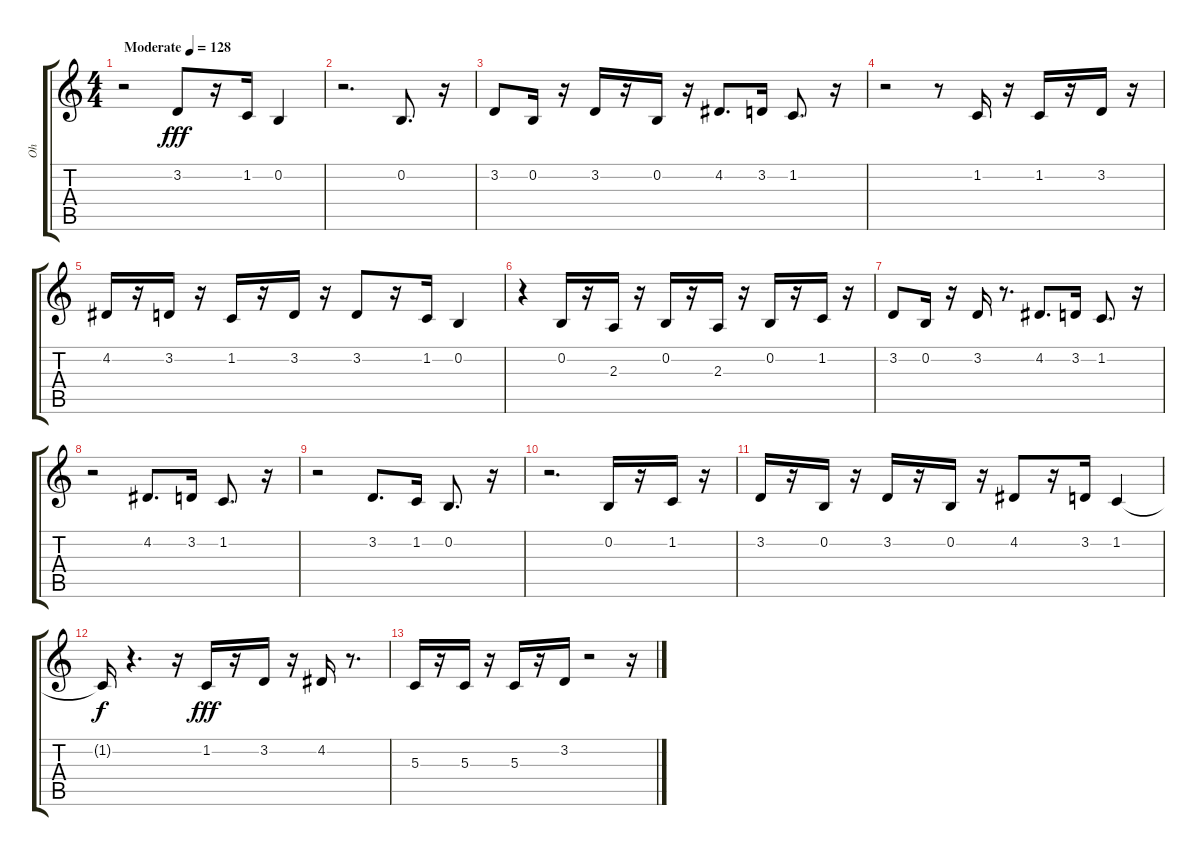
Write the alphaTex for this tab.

\track ("Oh" "Oh") {mute instrument clarinet}
\staff {score tabs}
\tuning (E4 B3 G3 D3 A2 E2) {hide}
\ts (4 4)
\tempo (128 "Moderate")
\clef g2
\ks c
r.2{dy fff instrument clarinet} 3.2.8 r.16 1.2.16 0.2.4 |
r.2{d} 0.2.8{d} r.16 |
3.2.8 0.2.16 r.16 3.2.16 r.16 0.2.16 r.16 4.2.8{d} 3.2.16 1.2.8{d} r.16 |
r.2 r.8 1.2.16 r.16 1.2.16 r.16 3.2.16 r.16 |
4.2.16 r.16 3.2.16 r.16 1.2.16 r.16 3.2.16 r.16 3.2.8 r.16 1.2.16 0.2.4 |
r.4 0.2.16 r.16 2.3.16 r.16 0.2.16 r.16 2.3.16 r.16 0.2.16 r.16 1.2.16 r.16 |
3.2.8 0.2.16 r.16 3.2.16 r.8{d} 4.2.8{d} 3.2.16 1.2.8{d} r.16 |
r.2 4.2.8{d} 3.2.16 1.2.8{d} r.16 |
r.2 3.2.8{d} 1.2.16 0.2.8{d} r.16 |
r.2{d} 0.2.16 r.16 1.2.16 r.16 |
3.2.16 r.16 0.2.16 r.16 3.2.16 r.16 0.2.16 r.16 4.2.8 r.16 3.2.16 1.2.4 |
1.2{t}.16{dy f} r.4{d} r.16 1.2.16{dy fff} r.16 3.2.16 r.16 4.2.16 r.8{d} |
5.3.16 r.16 5.3.16 r.16 5.3.16 r.16 3.2.16 r.2 r.16
